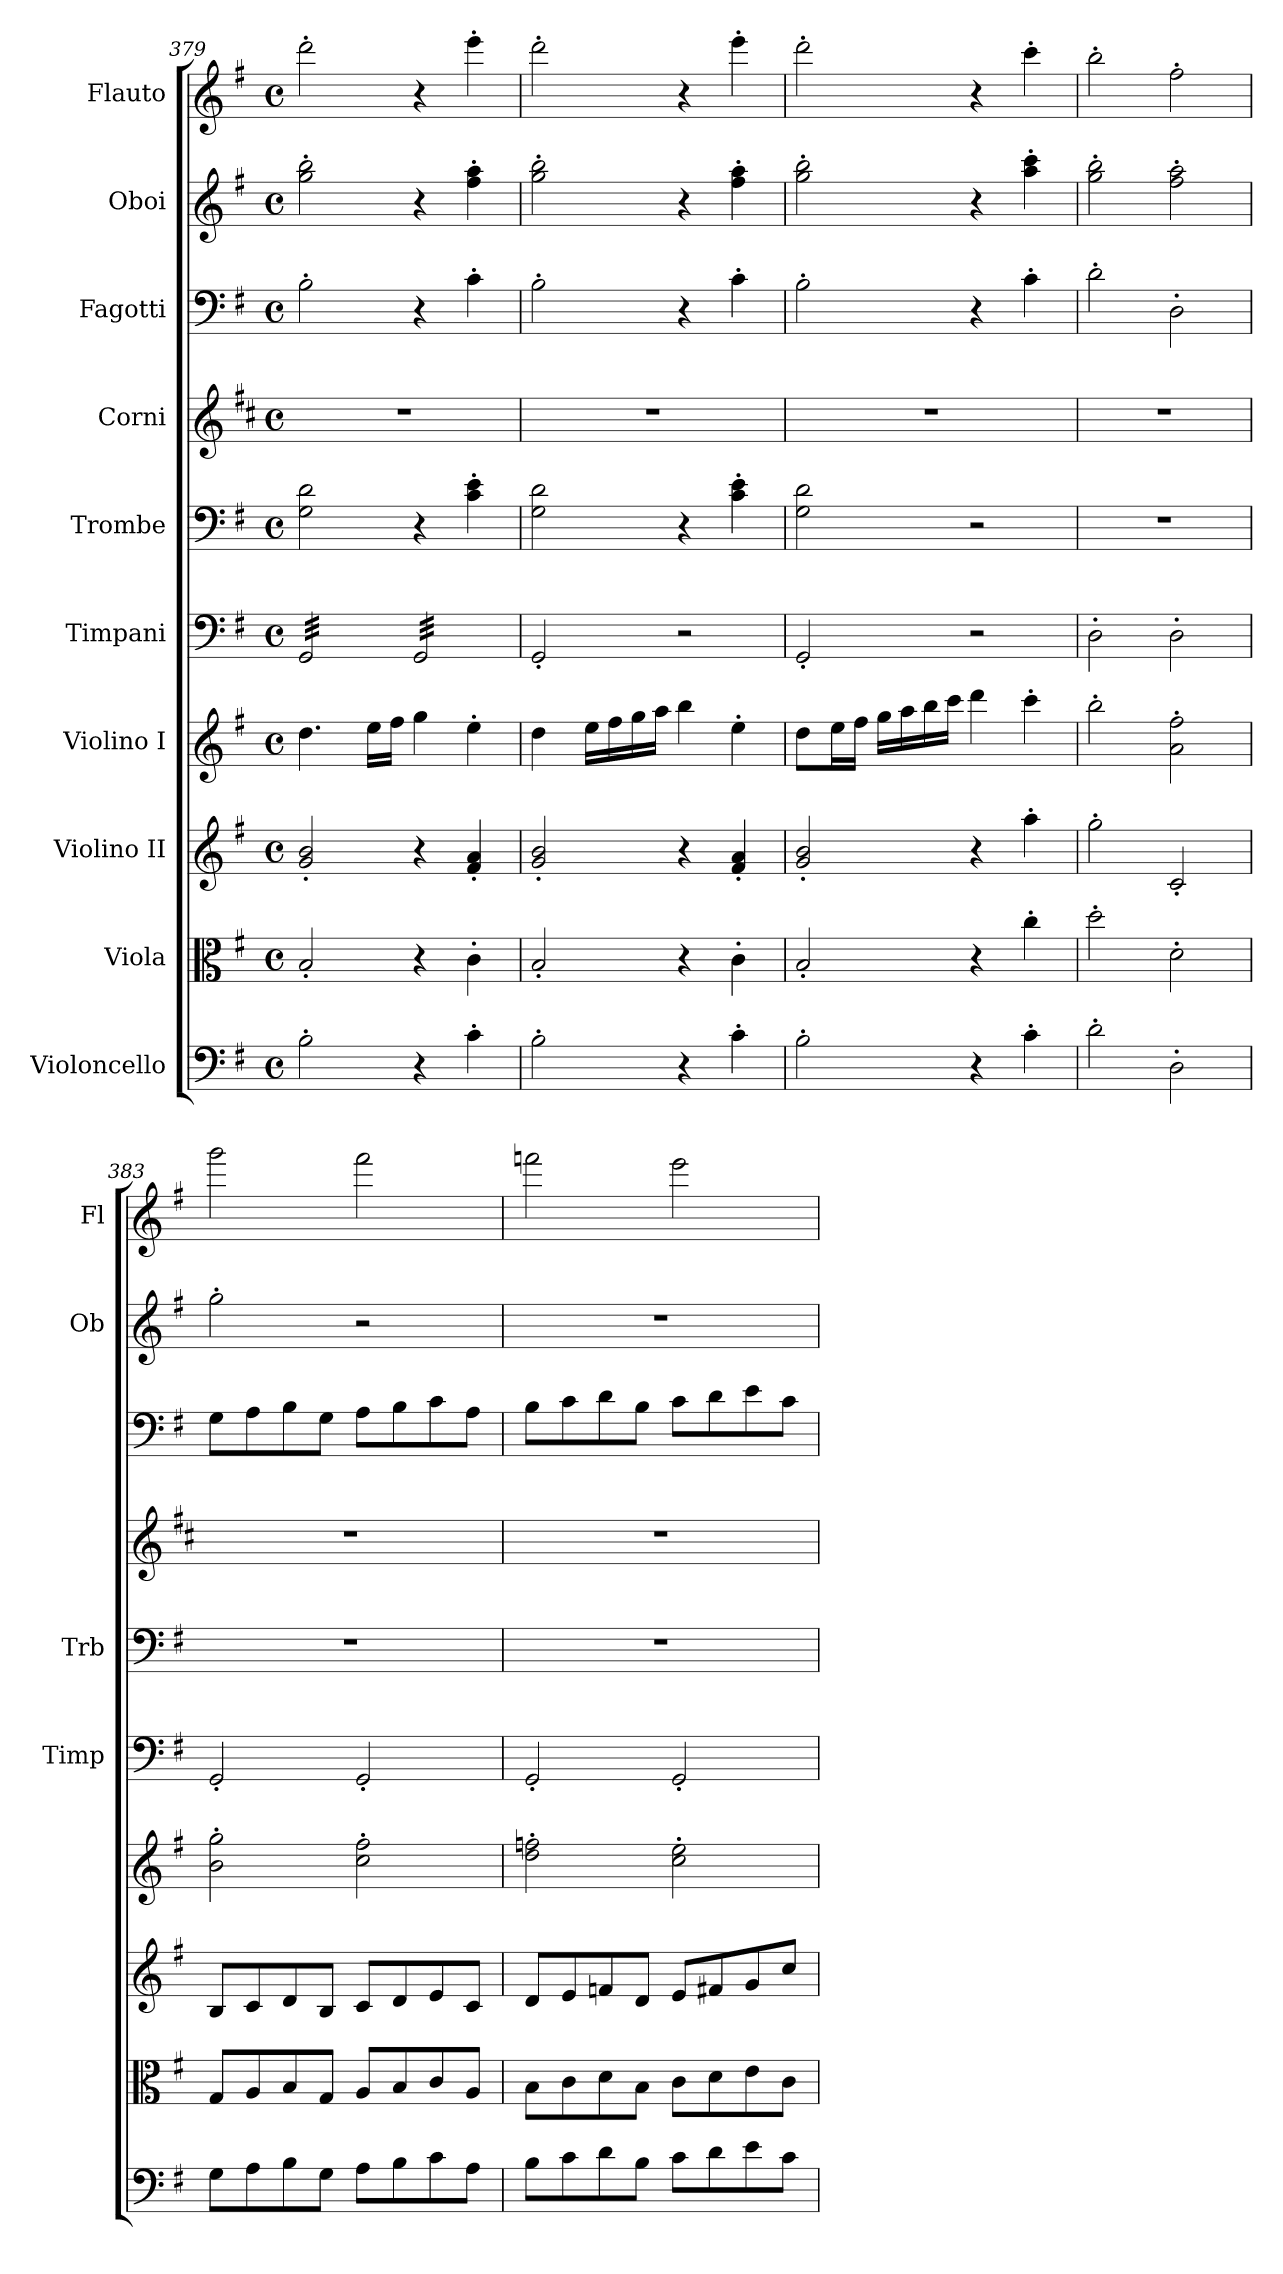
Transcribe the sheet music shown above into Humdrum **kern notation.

**kern	**kern	**kern	**kern	**kern	**kern	**kern	**kern	**kern	**kern
*part10	*part9	*part8	*part7	*part6	*part5	*part4	*part3	*part2	*part1
*staff10	*staff9	*staff8	*staff7	*staff6	*staff5	*staff4	*staff3	*staff2	*staff1
*I"Violoncello	*I"Viola	*I"Violino II	*I"Violino I	*I"Timpani	*I"Trombe	*I"Corni	*I"Fagotti	*I"Oboi	*I"Flauto
*	*	*	*	*I'Timp	*I'Trb	*	*	*I'Ob	*I'Fl
*clefF4	*clefC3	*clefG2	*clefG2	*clefF4	*clefF4	*clefG2	*clefF4	*clefG2	*clefG2
*	*	*	*	*	*	*ITrd4c7	*	*	*
*k[f#]	*k[f#]	*k[f#]	*k[f#]	*k[f#]	*k[f#]	*k[f#]	*k[f#]	*k[f#]	*k[f#]
*M4/4	*M4/4	*M4/4	*M4/4	*M4/4	*M4/4	*M4/4	*M4/4	*M4/4	*M4/4
*met(c)	*met(c)	*met(c)	*met(c)	*met(c)	*met(c)	*met(c)	*met(c)	*met(c)	*met(c)
=379	=379	=379	=379	=379	=379	=379	=379	=379	=379
*	*	*	*	*tremolo	*	*	*	*	*
2B'\	2B'/	2g/' 2b/'	4.dd\	32GG/LLL	2G\ 2d\	1r	2B'\	2gg\' 2bb\'	2ddd'\
.	.	.	.	32GG/	.	.	.	.	.
.	.	.	.	32GG/	.	.	.	.	.
.	.	.	.	32GG/	.	.	.	.	.
.	.	.	.	32GG/	.	.	.	.	.
.	.	.	.	32GG/	.	.	.	.	.
.	.	.	.	32GG/	.	.	.	.	.
.	.	.	.	32GG/	.	.	.	.	.
.	.	.	.	32GG/	.	.	.	.	.
.	.	.	.	32GG/	.	.	.	.	.
.	.	.	.	32GG/	.	.	.	.	.
.	.	.	.	32GG/	.	.	.	.	.
.	.	.	16ee\LL	32GG/	.	.	.	.	.
.	.	.	.	32GG/	.	.	.	.	.
.	.	.	16ff#\JJ	32GG/	.	.	.	.	.
.	.	.	.	32GG/JJJ	.	.	.	.	.
4r	4r	4r	4gg\	32GG/LLL	4r	.	4r	4r	4r
.	.	.	.	32GG/	.	.	.	.	.
.	.	.	.	32GG/	.	.	.	.	.
.	.	.	.	32GG/	.	.	.	.	.
.	.	.	.	32GG/	.	.	.	.	.
.	.	.	.	32GG/	.	.	.	.	.
.	.	.	.	32GG/	.	.	.	.	.
.	.	.	.	32GG/	.	.	.	.	.
4c'\	4c'\	4f#/' 4a/'	4ee'\	32GG/	4c\' 4e\'	.	4c'\	4ff#\' 4aa\'	4eee'\
.	.	.	.	32GG/	.	.	.	.	.
.	.	.	.	32GG/	.	.	.	.	.
.	.	.	.	32GG/	.	.	.	.	.
.	.	.	.	32GG/	.	.	.	.	.
.	.	.	.	32GG/	.	.	.	.	.
.	.	.	.	32GG/	.	.	.	.	.
.	.	.	.	32GG/JJJ	.	.	.	.	.
*	*	*	*	*Xtremolo	*	*	*	*	*
=380	=380	=380	=380	=380	=380	=380	=380	=380	=380
2B'\	2B'/	2g/' 2b/'	4dd\	2GG'/	2G\ 2d\	1r	2B'\	2gg\' 2bb\'	2ddd'\
.	.	.	16ee\LL	.	.	.	.	.	.
.	.	.	16ff#\	.	.	.	.	.	.
.	.	.	16gg\	.	.	.	.	.	.
.	.	.	16aa\JJ	.	.	.	.	.	.
4r	4r	4r	4bb\	2r	4r	.	4r	4r	4r
4c'\	4c'\	4f#/' 4a/'	4ee'\	.	4c\' 4e\'	.	4c'\	4ff#\' 4aa\'	4eee'\
=381	=381	=381	=381	=381	=381	=381	=381	=381	=381
2B'\	2B'/	2g/' 2b/'	8dd\L	2GG'/	2G\ 2d\	1r	2B'\	2gg\' 2bb\'	2ddd'\
.	.	.	16ee\L	.	.	.	.	.	.
.	.	.	16ff#\JJ	.	.	.	.	.	.
.	.	.	16gg\LL	.	.	.	.	.	.
.	.	.	16aa\	.	.	.	.	.	.
.	.	.	16bb\	.	.	.	.	.	.
.	.	.	16ccc\JJ	.	.	.	.	.	.
4r	4r	4r	4ddd\	2r	2r	.	4r	4r	4r
4c'\	4cc'\	4aa'\	4ccc'\	.	.	.	4c'\	4aa\' 4ccc\'	4ccc'\
=382	=382	=382	=382	=382	=382	=382	=382	=382	=382
2d'\	2dd'\	2gg'\	2bb'\	2D'\	1r	1r	2d'\	2gg\' 2bb\'	2bb'\
2D'\	2d'\	2c'/	2a\' 2ff#\'	2D'\	.	.	2D'\	2ff#\' 2aa\'	2ff#'\
!!LO:PB:g=z
=383	=383	=383	=383	=383	=383	=383	=383	=383	=383
8G\L	8G/L	8B/L	2b\' 2gg\'	2GG'/	1r	1r	8G\L	2gg'\	2ggg\
8A\	8A/	8c/	.	.	.	.	8A\	.	.
8B\	8B/	8d/	.	.	.	.	8B\	.	.
8G\J	8G/J	8B/J	.	.	.	.	8G\J	.	.
8A\L	8A/L	8c/L	2cc\' 2ff#\'	2GG'/	.	.	8A\L	2r	2fff#\
8B\	8B/	8d/	.	.	.	.	8B\	.	.
8c\	8c/	8e/	.	.	.	.	8c\	.	.
8A\J	8A/J	8c/J	.	.	.	.	8A\J	.	.
=384	=384	=384	=384	=384	=384	=384	=384	=384	=384
8B\L	8B\L	8d/L	2dd\' 2ffn\'	2GG'/	1r	1r	8B\L	1r	2fffn\
8c\	8c\	8e/	.	.	.	.	8c\	.	.
8d\	8d\	8fn/	.	.	.	.	8d\	.	.
8B\J	8B\J	8d/J	.	.	.	.	8B\J	.	.
8c\L	8c\L	8e/L	2cc\' 2ee\'	2GG'/	.	.	8c\L	.	2eee\
8d\	8d\	8f#X/	.	.	.	.	8d\	.	.
8e\	8e\	8g/	.	.	.	.	8e\	.	.
8c\J	8c\J	8cc/J	.	.	.	.	8c\J	.	.
=	=	=	=	=	=	=	=	=	=
*-	*-	*-	*-	*-	*-	*-	*-	*-	*-
